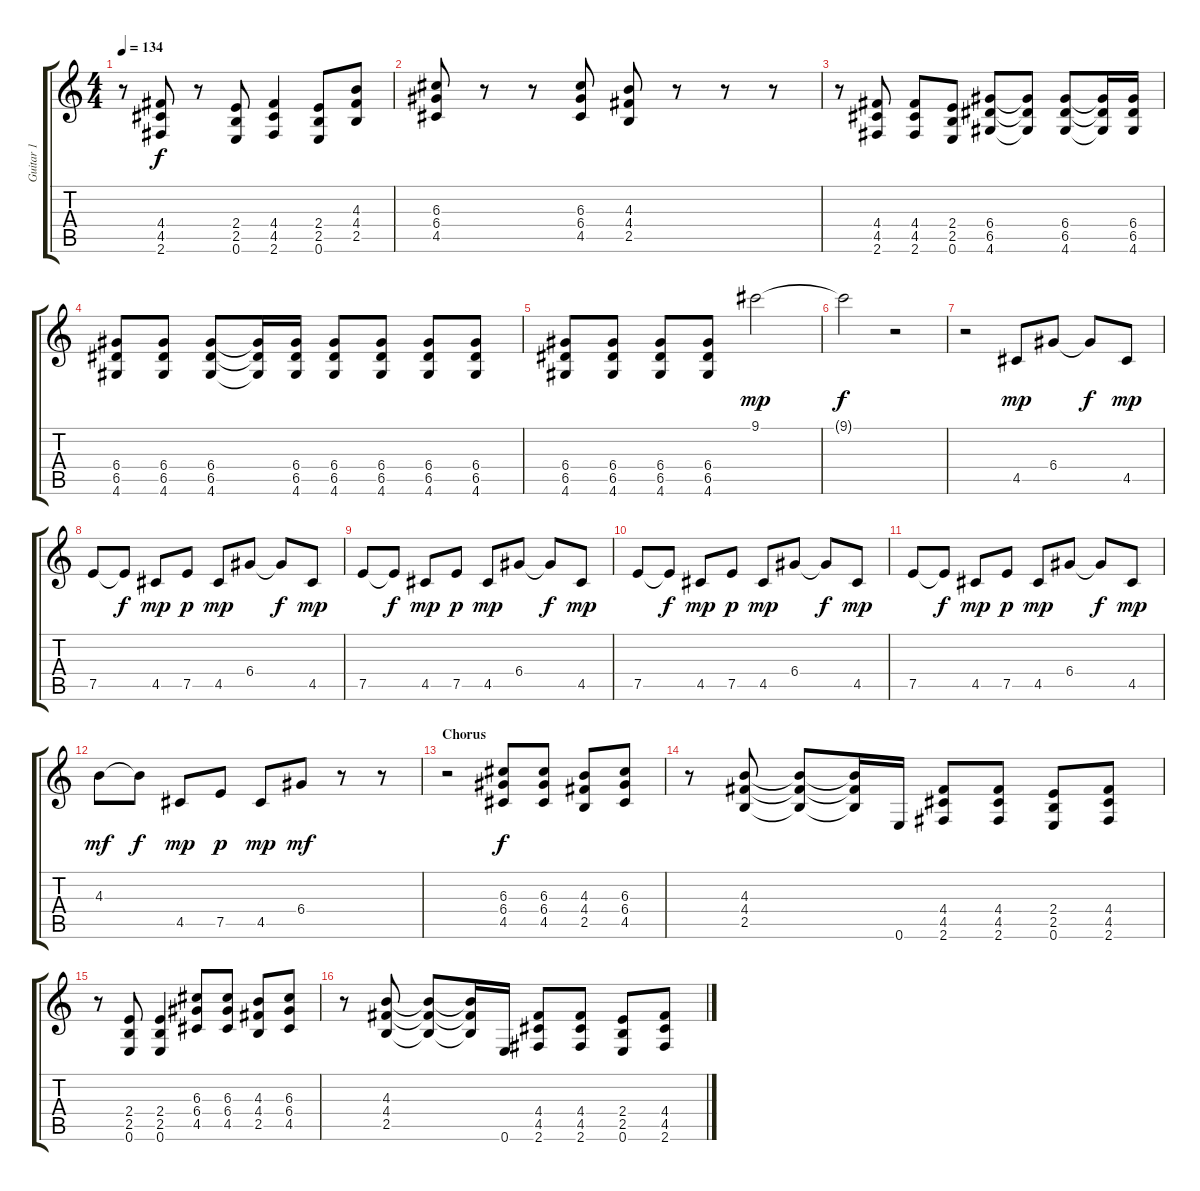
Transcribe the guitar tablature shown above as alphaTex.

\track ("Guitar 1" "Guitar 1") {instrument overdrivenguitar}
\staff {score tabs}
\tuning (E4 B3 G3 D3 A2 E2) {hide}
\ts (4 4)
\tempo 134
\clef g2
\ks c
r.8{dy f} (4.4 4.5 2.6).8 r.8 (2.4 2.5 0.6).8 (4.4 4.5 2.6).4 (2.4 2.5 0.6).8 (4.3 4.4 2.5).8 |
(6.3 6.4 4.5).8 r.8 r.8 (6.3 6.4 4.5).8 (4.3 4.4 2.5).8 r.8 r.8 r.8 |
r.8 (4.4 4.5 2.6).8 (4.4 4.5 2.6).8 (2.4 2.5 0.6).8 (6.4 6.5 4.6).8 (6.4{t} 6.5{t} 4.6{t}).8 (6.4 6.5 4.6).8 (6.4{t} 6.5{t} 4.6{t}).16 (6.4 6.5 4.6).16 |
(6.4 6.5 4.6).8 (6.4 6.5 4.6).8 (6.4 6.5 4.6).8 (6.4{t} 6.5{t} 4.6{t}).16 (6.4 6.5 4.6).16 (6.4 6.5 4.6).8 (6.4 6.5 4.6).8 (6.4 6.5 4.6).8 (6.4 6.5 4.6).8 |
(6.4 6.5 4.6).8 (6.4 6.5 4.6).8 (6.4 6.5 4.6).8 (6.4 6.5 4.6).8 9.1.2{dy mp volume 3} |
9.1{t}.2{dy f} r.2 |
r.2{volume 14 balance 8} 4.5.8{dy mp} 6.4.8 6.4{t}.8{dy f} 4.5.8{dy mp} |
7.5.8 7.5{t}.8{dy f} 4.5.8{dy mp} 7.5.8{dy p} 4.5.8{dy mp} 6.4.8 6.4{t}.8{dy f} 4.5.8{dy mp} |
7.5.8 7.5{t}.8{dy f} 4.5.8{dy mp} 7.5.8{dy p} 4.5.8{dy mp} 6.4.8 6.4{t}.8{dy f} 4.5.8{dy mp} |
7.5.8 7.5{t}.8{dy f} 4.5.8{dy mp} 7.5.8{dy p} 4.5.8{dy mp} 6.4.8 6.4{t}.8{dy f} 4.5.8{dy mp} |
7.5.8 7.5{t}.8{dy f} 4.5.8{dy mp} 7.5.8{dy p} 4.5.8{dy mp} 6.4.8 6.4{t}.8{dy f} 4.5.8{dy mp} |
4.3.8{dy mf} 4.3{t}.8{dy f} 4.5.8{dy mp} 7.5.8{dy p} 4.5.8{dy mp} 6.4.8{dy mf} r.8 r.8 |
\section ("" "Chorus")
r.2{volume 16 balance 16} (6.3 6.4 4.5).8{dy f} (6.3 6.4 4.5).8 (4.3 4.4 2.5).8 (6.3 6.4 4.5).8 |
r.8 (4.3 4.4 2.5).8 (4.3{t} 4.4{t} 2.5{t}).8 (4.3{t} 4.4{t} 2.5{t}).16 0.6.16 (4.4 4.5 2.6).8 (4.4 4.5 2.6).8 (2.4 2.5 0.6).8 (4.4 4.5 2.6).8 |
r.8 (2.4 2.5 0.6).8 (2.4 2.5 0.6).4 (6.3 6.4 4.5).8 (6.3 6.4 4.5).8 (4.3 4.4 2.5).8 (6.3 6.4 4.5).8 |
r.8 (4.3 4.4 2.5).8 (4.3{t} 4.4{t} 2.5{t}).8 (4.3{t} 4.4{t} 2.5{t}).16 0.6.16 (4.4 4.5 2.6).8 (4.4 4.5 2.6).8 (2.4 2.5 0.6).8 (4.4 4.5 2.6).8
